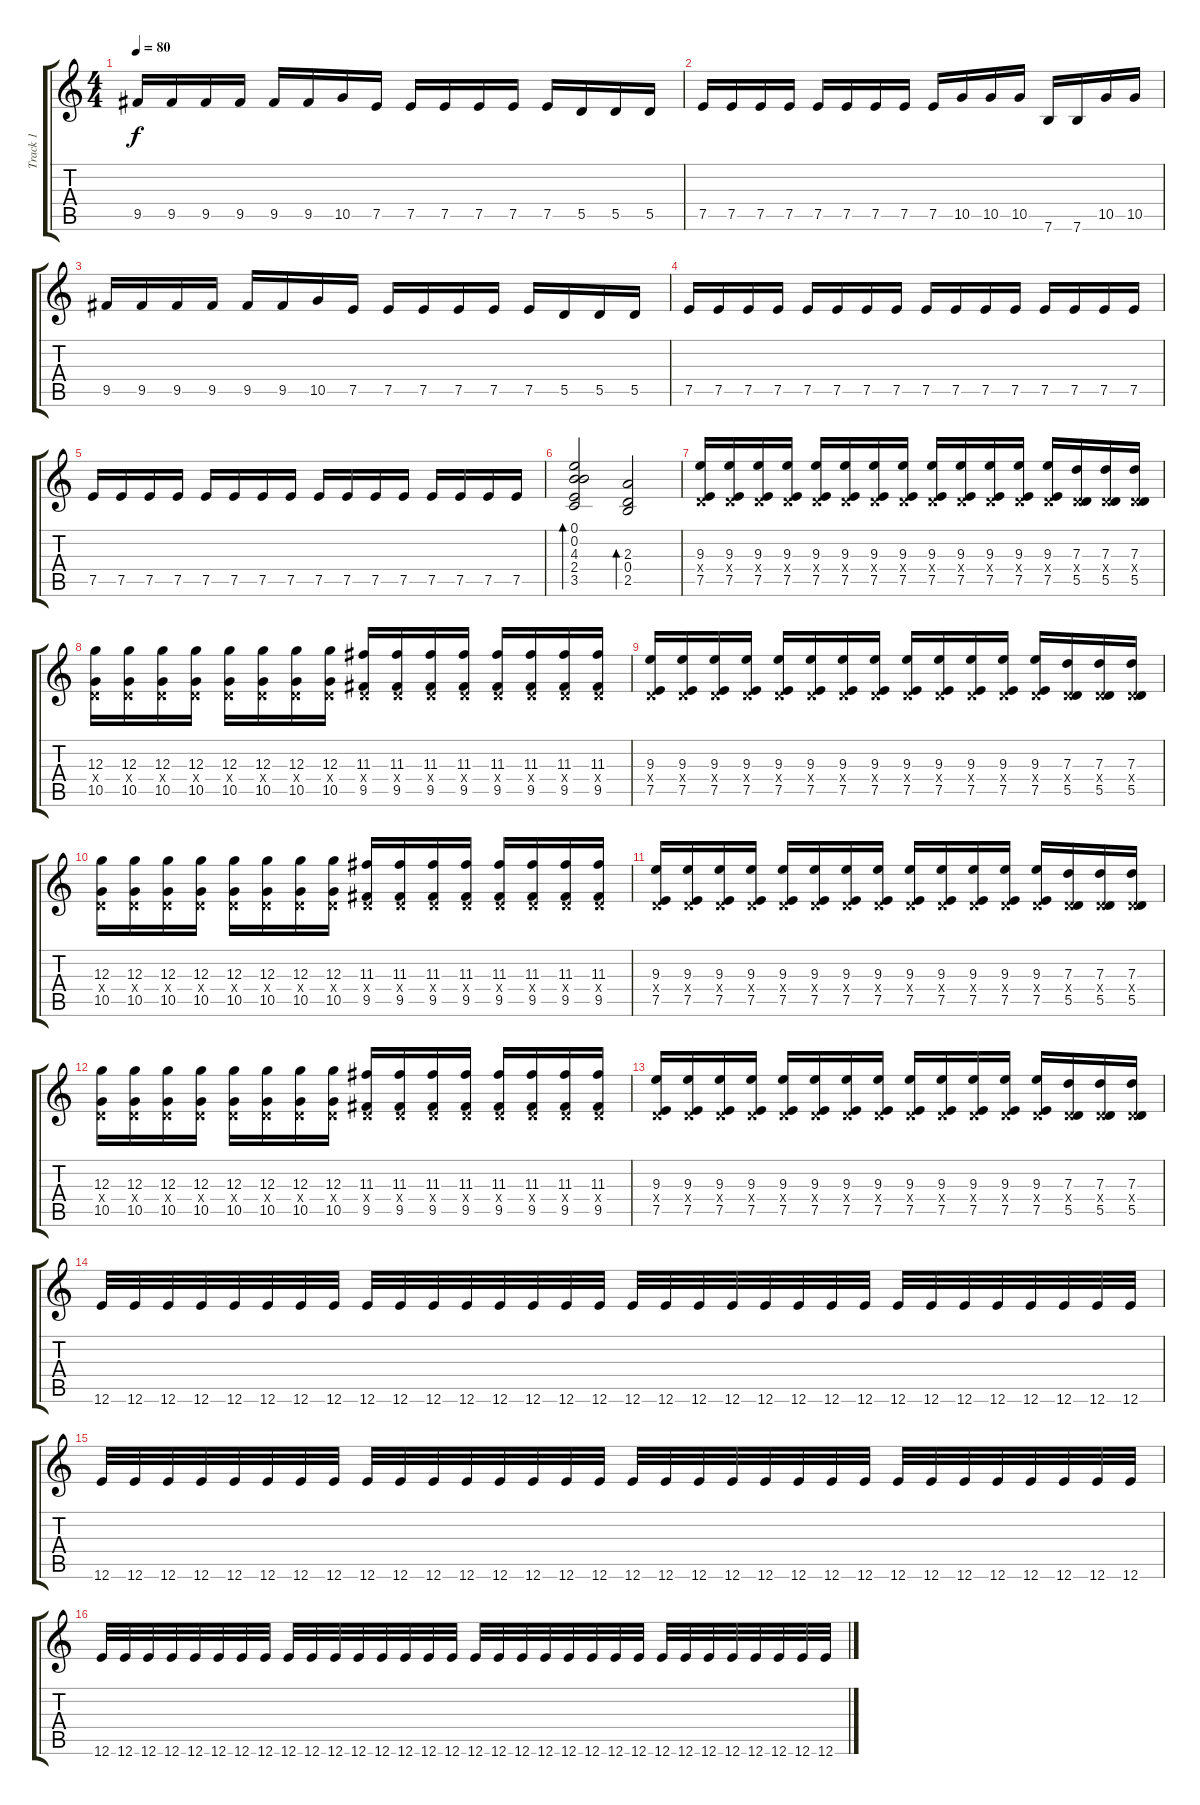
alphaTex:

\track ("Track 1" "Track 1") {instrument overdrivenguitar}
\staff {score tabs}
\tuning (E4 B3 G3 D3 A2 E2) {hide}
\ts (4 4)
\tempo 80
\clef g2
\ks c
9.5.16{dy f} 9.5.16 9.5.16 9.5.16 9.5.16 9.5.16 10.5.16 7.5.16 7.5.16 7.5.16 7.5.16 7.5.16 7.5.16 5.5.16 5.5.16 5.5.16 |
7.5.16 7.5.16 7.5.16 7.5.16 7.5.16 7.5.16 7.5.16 7.5.16 7.5.16 10.5.16 10.5.16 10.5.16 7.6.16 7.6.16 10.5.16 10.5.16 |
9.5.16 9.5.16 9.5.16 9.5.16 9.5.16 9.5.16 10.5.16 7.5.16 7.5.16 7.5.16 7.5.16 7.5.16 7.5.16 5.5.16 5.5.16 5.5.16 |
7.5.16 7.5.16 7.5.16 7.5.16 7.5.16 7.5.16 7.5.16 7.5.16 7.5.16 7.5.16 7.5.16 7.5.16 7.5.16 7.5.16 7.5.16 7.5.16 |
7.5.16 7.5.16 7.5.16 7.5.16 7.5.16 7.5.16 7.5.16 7.5.16 7.5.16 7.5.16 7.5.16 7.5.16 7.5.16 7.5.16 7.5.16 7.5.16 |
(0.1 0.2 4.3 2.4 3.5).2{bd 120 instrument electricguitarclean} (2.3 0.4 2.5).2{bd 120} |
(9.3 0.4{x} 7.5).16{instrument overdrivenguitar} (9.3 0.4{x} 7.5).16 (9.3 0.4{x} 7.5).16 (9.3 0.4{x} 7.5).16 (9.3 0.4{x} 7.5).16 (9.3 0.4{x} 7.5).16 (9.3 0.4{x} 7.5).16 (9.3 0.4{x} 7.5).16 (9.3 0.4{x} 7.5).16 (9.3 0.4{x} 7.5).16 (9.3 0.4{x} 7.5).16 (9.3 0.4{x} 7.5).16 (9.3 0.4{x} 7.5).16 (7.3 0.4{x} 5.5).16 (7.3 0.4{x} 5.5).16 (7.3 0.4{x} 5.5).16 |
(12.3 0.4{x} 10.5).16 (12.3 0.4{x} 10.5).16 (12.3 0.4{x} 10.5).16 (12.3 0.4{x} 10.5).16 (12.3 0.4{x} 10.5).16 (12.3 0.4{x} 10.5).16 (12.3 0.4{x} 10.5).16 (12.3 0.4{x} 10.5).16 (11.3 0.4{x} 9.5).16 (11.3 0.4{x} 9.5).16 (11.3 0.4{x} 9.5).16 (11.3 0.4{x} 9.5).16 (11.3 0.4{x} 9.5).16 (11.3 0.4{x} 9.5).16 (11.3 0.4{x} 9.5).16 (11.3 0.4{x} 9.5).16 |
(9.3 0.4{x} 7.5).16 (9.3 0.4{x} 7.5).16 (9.3 0.4{x} 7.5).16 (9.3 0.4{x} 7.5).16 (9.3 0.4{x} 7.5).16 (9.3 0.4{x} 7.5).16 (9.3 0.4{x} 7.5).16 (9.3 0.4{x} 7.5).16 (9.3 0.4{x} 7.5).16 (9.3 0.4{x} 7.5).16 (9.3 0.4{x} 7.5).16 (9.3 0.4{x} 7.5).16 (9.3 0.4{x} 7.5).16 (7.3 0.4{x} 5.5).16 (7.3 0.4{x} 5.5).16 (7.3 0.4{x} 5.5).16 |
(12.3 0.4{x} 10.5).16 (12.3 0.4{x} 10.5).16 (12.3 0.4{x} 10.5).16 (12.3 0.4{x} 10.5).16 (12.3 0.4{x} 10.5).16 (12.3 0.4{x} 10.5).16 (12.3 0.4{x} 10.5).16 (12.3 0.4{x} 10.5).16 (11.3 0.4{x} 9.5).16 (11.3 0.4{x} 9.5).16 (11.3 0.4{x} 9.5).16 (11.3 0.4{x} 9.5).16 (11.3 0.4{x} 9.5).16 (11.3 0.4{x} 9.5).16 (11.3 0.4{x} 9.5).16 (11.3 0.4{x} 9.5).16 |
(9.3 0.4{x} 7.5).16 (9.3 0.4{x} 7.5).16 (9.3 0.4{x} 7.5).16 (9.3 0.4{x} 7.5).16 (9.3 0.4{x} 7.5).16 (9.3 0.4{x} 7.5).16 (9.3 0.4{x} 7.5).16 (9.3 0.4{x} 7.5).16 (9.3 0.4{x} 7.5).16 (9.3 0.4{x} 7.5).16 (9.3 0.4{x} 7.5).16 (9.3 0.4{x} 7.5).16 (9.3 0.4{x} 7.5).16 (7.3 0.4{x} 5.5).16 (7.3 0.4{x} 5.5).16 (7.3 0.4{x} 5.5).16 |
(12.3 0.4{x} 10.5).16 (12.3 0.4{x} 10.5).16 (12.3 0.4{x} 10.5).16 (12.3 0.4{x} 10.5).16 (12.3 0.4{x} 10.5).16 (12.3 0.4{x} 10.5).16 (12.3 0.4{x} 10.5).16 (12.3 0.4{x} 10.5).16 (11.3 0.4{x} 9.5).16 (11.3 0.4{x} 9.5).16 (11.3 0.4{x} 9.5).16 (11.3 0.4{x} 9.5).16 (11.3 0.4{x} 9.5).16 (11.3 0.4{x} 9.5).16 (11.3 0.4{x} 9.5).16 (11.3 0.4{x} 9.5).16 |
(9.3 0.4{x} 7.5).16 (9.3 0.4{x} 7.5).16 (9.3 0.4{x} 7.5).16 (9.3 0.4{x} 7.5).16 (9.3 0.4{x} 7.5).16 (9.3 0.4{x} 7.5).16 (9.3 0.4{x} 7.5).16 (9.3 0.4{x} 7.5).16 (9.3 0.4{x} 7.5).16 (9.3 0.4{x} 7.5).16 (9.3 0.4{x} 7.5).16 (9.3 0.4{x} 7.5).16 (9.3 0.4{x} 7.5).16 (7.3 0.4{x} 5.5).16 (7.3 0.4{x} 5.5).16 (7.3 0.4{x} 5.5).16 |
12.6.32{volume 12} 12.6.32 12.6.32 12.6.32 12.6.32 12.6.32 12.6.32 12.6.32 12.6.32 12.6.32 12.6.32 12.6.32 12.6.32 12.6.32 12.6.32 12.6.32 12.6.32 12.6.32 12.6.32 12.6.32 12.6.32 12.6.32 12.6.32 12.6.32 12.6.32 12.6.32 12.6.32 12.6.32 12.6.32 12.6.32 12.6.32 12.6.32 |
12.6.32 12.6.32 12.6.32 12.6.32 12.6.32 12.6.32 12.6.32 12.6.32 12.6.32 12.6.32 12.6.32 12.6.32 12.6.32 12.6.32 12.6.32 12.6.32 12.6.32 12.6.32 12.6.32 12.6.32 12.6.32 12.6.32 12.6.32 12.6.32 12.6.32 12.6.32 12.6.32 12.6.32 12.6.32 12.6.32 12.6.32 12.6.32 |
12.6.32 12.6.32 12.6.32 12.6.32 12.6.32 12.6.32 12.6.32 12.6.32 12.6.32 12.6.32 12.6.32 12.6.32 12.6.32 12.6.32 12.6.32 12.6.32 12.6.32 12.6.32 12.6.32 12.6.32 12.6.32 12.6.32 12.6.32 12.6.32 12.6.32 12.6.32 12.6.32 12.6.32 12.6.32 12.6.32 12.6.32 12.6.32
